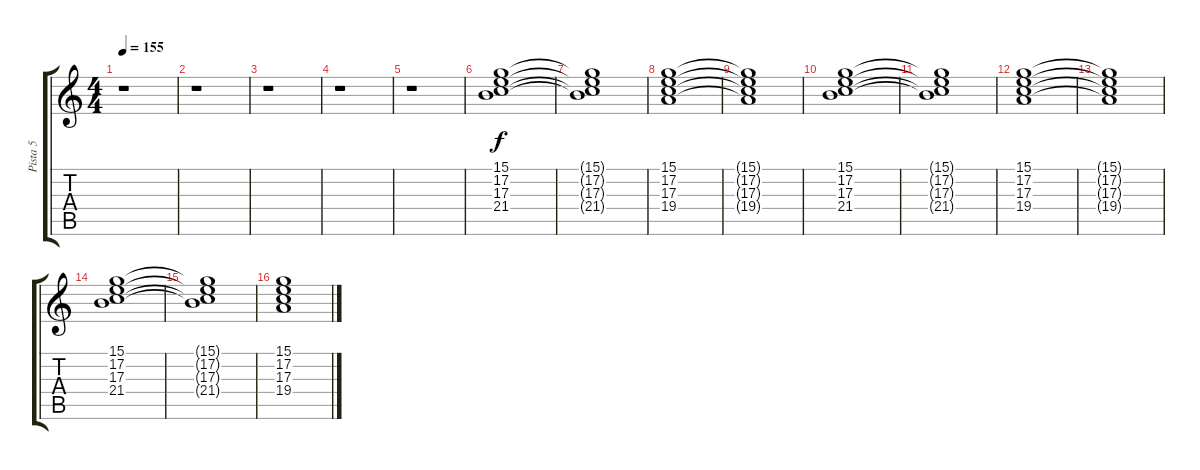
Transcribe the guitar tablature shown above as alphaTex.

\track ("Pista 5" "Pista 5") {instrument musicbox}
\staff {score tabs}
\tuning (E4 B3 G3 D3 A2 E2) {hide}
\ts (4 4)
\tempo 155
\clef g2
\ks c
r.1{dy f} |
r.1 |
r.1 |
r.1 |
r.1 |
(15.1 17.2 17.3 21.4).1 |
(15.1{t} 17.2{t} 17.3{t} 21.4{t}).1 |
(15.1 17.2 17.3 19.4).1 |
(15.1{t} 17.2{t} 17.3{t} 19.4{t}).1 |
(15.1 17.2 17.3 21.4).1 |
(15.1{t} 17.2{t} 17.3{t} 21.4{t}).1 |
(15.1 17.2 17.3 19.4).1 |
(15.1{t} 17.2{t} 17.3{t} 19.4{t}).1 |
(15.1 17.2 17.3 21.4).1 |
(15.1{t} 17.2{t} 17.3{t} 21.4{t}).1 |
(15.1 17.2 17.3 19.4).1
